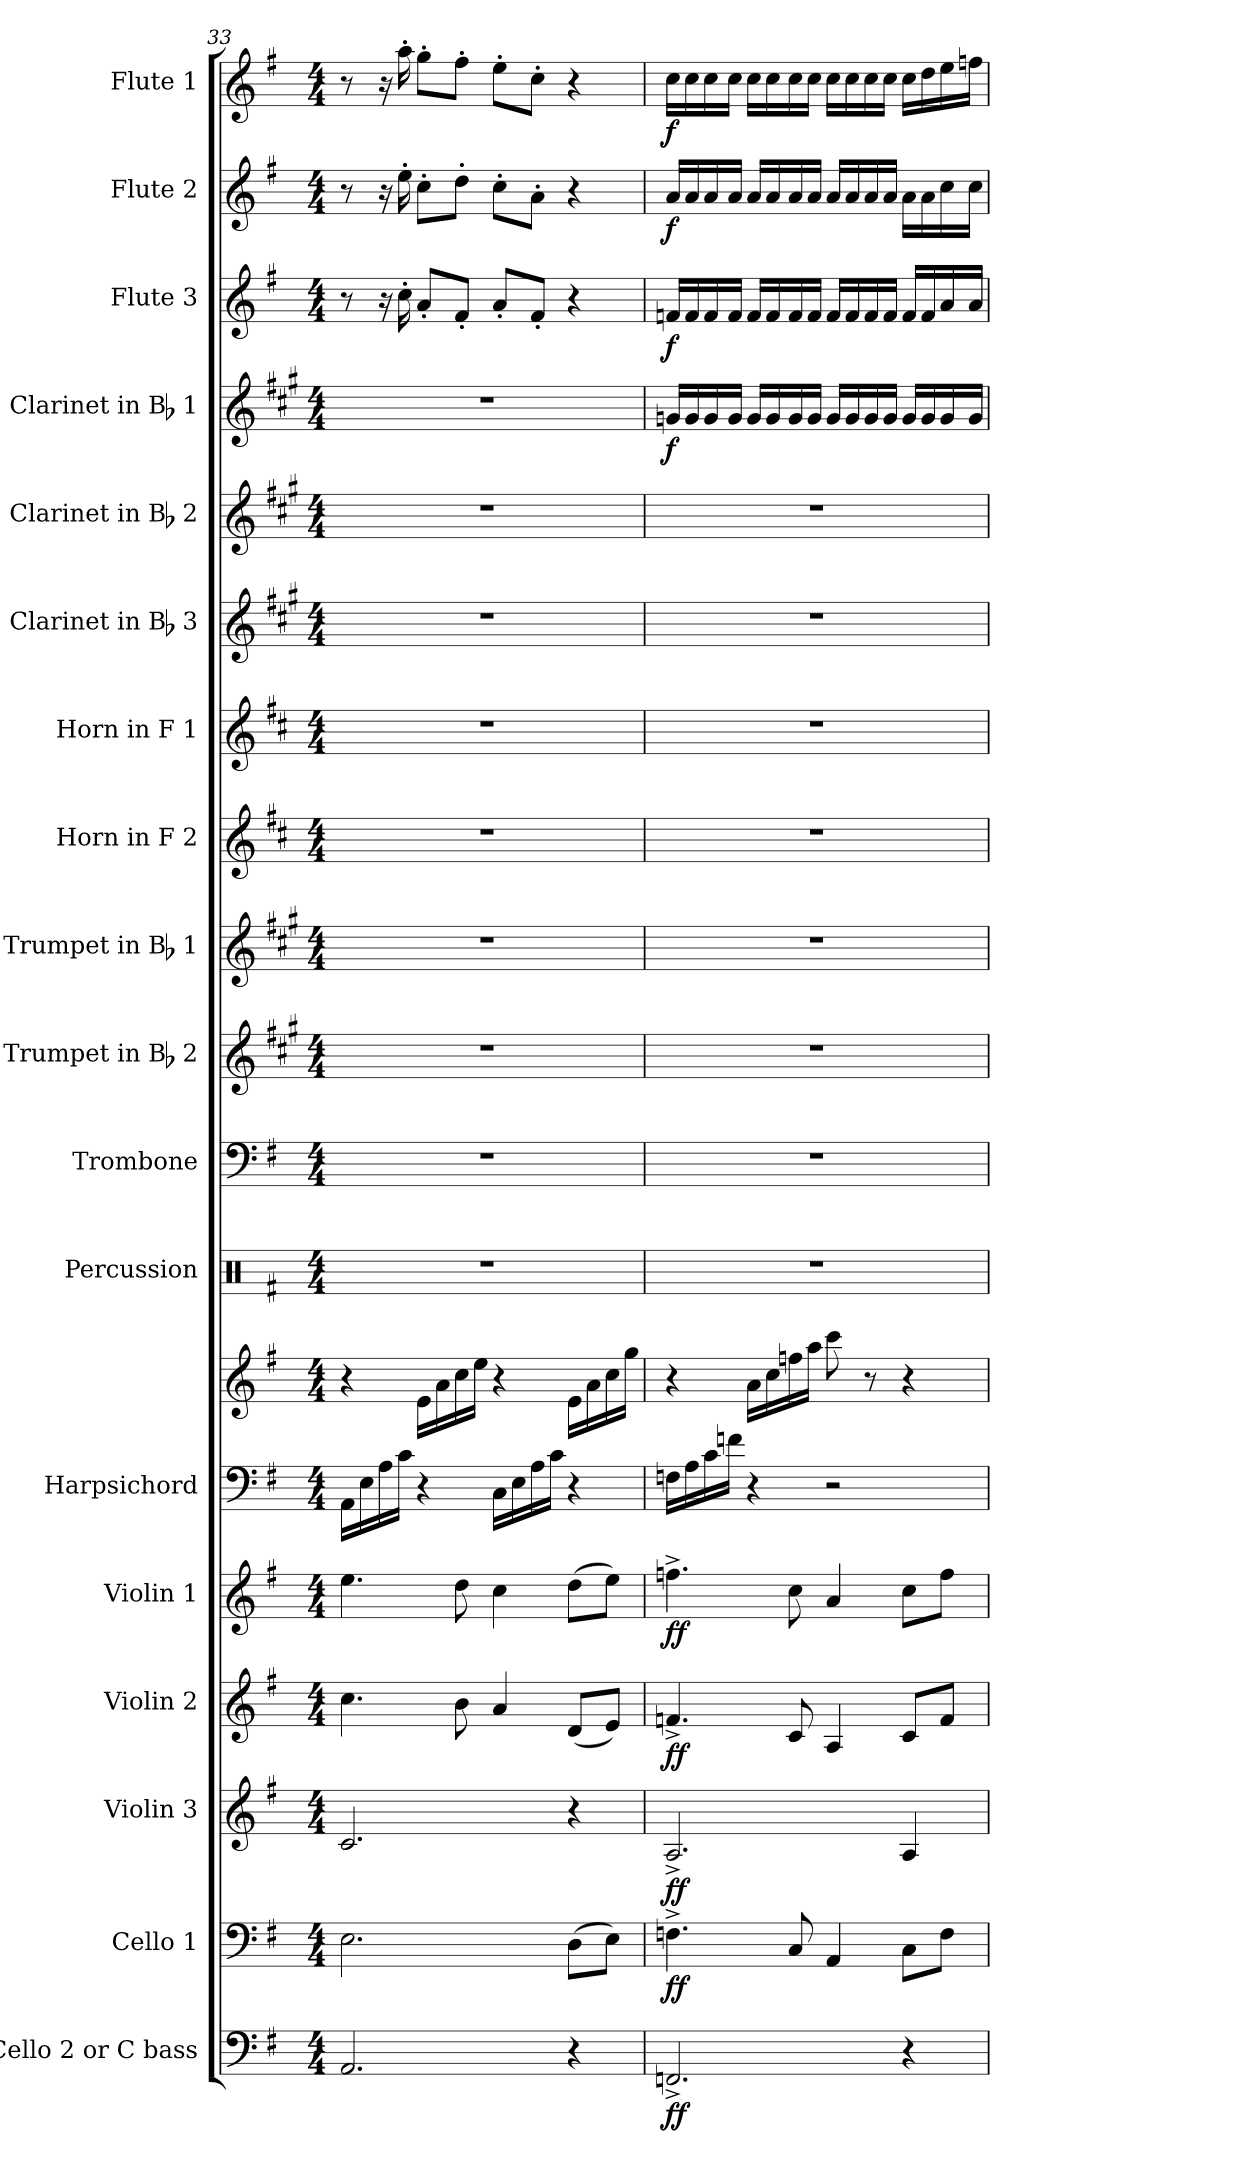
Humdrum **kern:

**kern	**dynam	**kern	**dynam	**kern	**dynam	**kern	**dynam	**kern	**dynam	**kern	**kern	**kern	**kern	**kern	**kern	**kern	**kern	**kern	**kern	**kern	**dynam	**kern	**dynam	**kern	**dynam	**kern	**dynam
*part18	*part18	*part17	*part17	*part16	*part16	*part15	*part15	*part14	*part14	*part13	*part13	*part12	*part11	*part10	*part9	*part8	*part7	*part6	*part5	*part4	*part4	*part3	*part3	*part2	*part2	*part1	*part1
*staff19	*staff19	*staff18	*staff18	*staff17	*staff17	*staff16	*staff16	*staff15	*staff15	*staff14	*staff13	*staff12	*staff11	*staff10	*staff9	*staff8	*staff7	*staff6	*staff5	*staff4	*staff4	*staff3	*staff3	*staff2	*staff2	*staff1	*staff1
*I"Cello 2 or C bass	*	*I"Cello 1	*	*I"Violin 3	*	*I"Violin 2	*	*I"Violin 1	*	*I"Harpsichord	*	*I"Percussion	*I"Trombone	*I"Trumpet in Bb 2	*I"Trumpet in Bb 1	*I"Horn in F 2	*I"Horn in F 1	*I"Clarinet in Bb 3	*I"Clarinet in Bb 2	*I"Clarinet in Bb 1	*	*I"Flute 3	*	*I"Flute 2	*	*I"Flute 1	*
*	*	*	*	*I'Vln. 3	*	*I'Vln. 2	*	*I'Vln. 1	*	*I'Hpschd.	*	*I'Perc.	*I'Tbn.	*	*	*I'Hn. 2	*I'Hn. 1	*	*	*	*	*I'Fl. 3	*	*I'Fl. 2	*	*I'Fl. 1	*
*clefF4	*	*clefF4	*	*clefG2	*	*clefG2	*	*clefG2	*	*clefF4	*clefG2	*clefX	*clefF4	*clefG2	*clefG2	*clefG2	*clefG2	*clefG2	*clefG2	*clefG2	*	*clefG2	*	*clefG2	*	*clefG2	*
*	*	*	*	*	*	*	*	*	*	*	*	*	*	*ITrd1c2	*ITrd1c2	*ITrd4c7	*ITrd4c7	*ITrd1c2	*ITrd1c2	*ITrd1c2	*	*	*	*	*	*	*
*k[f#]	*	*k[f#]	*	*k[f#]	*	*k[f#]	*	*k[f#]	*	*k[f#]	*k[f#]	*k[f#]	*k[f#]	*k[f#]	*k[f#]	*k[f#]	*k[f#]	*k[f#]	*k[f#]	*k[f#]	*	*k[f#]	*	*k[f#]	*	*k[f#]	*
*e:	*	*e:	*	*e:	*	*e:	*	*e:	*	*e:	*e:	*e:	*e:	*e:	*e:	*e:	*e:	*e:	*e:	*e:	*	*e:	*	*e:	*	*e:	*
*M4/4	*	*M4/4	*	*M4/4	*	*M4/4	*	*M4/4	*	*M4/4	*M4/4	*M4/4	*M4/4	*M4/4	*M4/4	*M4/4	*M4/4	*M4/4	*M4/4	*M4/4	*	*M4/4	*	*M4/4	*	*M4/4	*
=33	=33	=33	=33	=33	=33	=33	=33	=33	=33	=33	=33	=33	=33	=33	=33	=33	=33	=33	=33	=33	=33	=33	=33	=33	=33	=33	=33
2.AA/	.	2.E\	.	2.c/	.	4.cc\	.	4.ee\	.	16AA\LL	4r	1r	1r	1r	1r	1r	1r	1r	1r	1r	.	8r	.	8r	.	8r	.
.	.	.	.	.	.	.	.	.	.	16E\	.	.	.	.	.	.	.	.	.	.	.	.	.	.	.	.	.
.	.	.	.	.	.	.	.	.	.	16A\	.	.	.	.	.	.	.	.	.	.	.	16r	.	16r	.	16r	.
.	.	.	.	.	.	.	.	.	.	16c\JJ	.	.	.	.	.	.	.	.	.	.	.	16cc'\	.	16ee'\	.	16aa'\	.
.	.	.	.	.	.	.	.	.	.	4r	16e\LL	.	.	.	.	.	.	.	.	.	.	8a'/L	.	8cc'\L	.	8gg'\L	.
.	.	.	.	.	.	.	.	.	.	.	16a\	.	.	.	.	.	.	.	.	.	.	.	.	.	.	.	.
.	.	.	.	.	.	8b\	.	8dd\	.	.	16cc\	.	.	.	.	.	.	.	.	.	.	8f#'/J	.	8dd'\J	.	8ff#'\J	.
.	.	.	.	.	.	.	.	.	.	.	16ee\JJ	.	.	.	.	.	.	.	.	.	.	.	.	.	.	.	.
.	.	.	.	.	.	4a/	.	4cc\	.	16C\LL	4r	.	.	.	.	.	.	.	.	.	.	8a'/L	.	8cc'\L	.	8ee'\L	.
.	.	.	.	.	.	.	.	.	.	16E\	.	.	.	.	.	.	.	.	.	.	.	.	.	.	.	.	.
.	.	.	.	.	.	.	.	.	.	16A\	.	.	.	.	.	.	.	.	.	.	.	8f#'/J	.	8a'\J	.	8cc'\J	.
.	.	.	.	.	.	.	.	.	.	16c\JJ	.	.	.	.	.	.	.	.	.	.	.	.	.	.	.	.	.
4r	.	(>8D\L	.	4r	.	(8d/L	.	(>8dd\L	.	4r	16e\LL	.	.	.	.	.	.	.	.	.	.	4r	.	4r	.	4r	.
.	.	.	.	.	.	.	.	.	.	.	16a\	.	.	.	.	.	.	.	.	.	.	.	.	.	.	.	.
.	.	8E\J)	.	.	.	8e/J)	.	8ee\J)	.	.	16cc\	.	.	.	.	.	.	.	.	.	.	.	.	.	.	.	.
.	.	.	.	.	.	.	.	.	.	.	16gg\JJ	.	.	.	.	.	.	.	.	.	.	.	.	.	.	.	.
!!LO:PB:g=z
=34	=34	=34	=34	=34	=34	=34	=34	=34	=34	=34	=34	=34	=34	=34	=34	=34	=34	=34	=34	=34	=34	=34	=34	=34	=34	=34	=34
!	!LO:DY:b	!	!LO:DY:b	!	!LO:DY:b	!	!LO:DY:b	!	!LO:DY:b	!	!	!	!	!	!	!	!	!	!	!	!LO:DY:b	!	!LO:DY:b	!	!LO:DY:b	!	!LO:DY:b
2.FFn^/	ff	4.Fn^\	ff	2.A^/	ff	4.fn^/	ff	4.ffn^\	ff	16Fn\LL	4r	1r	1r	1r	1r	1r	1r	1r	1r	16fn/LL	f	16fn/LL	f	16a/LL	f	16cc\LL	f
.	.	.	.	.	.	.	.	.	.	16A\	.	.	.	.	.	.	.	.	.	16f/	.	16f/	.	16a/	.	16cc\	.
.	.	.	.	.	.	.	.	.	.	16c\	.	.	.	.	.	.	.	.	.	16f/	.	16f/	.	16a/	.	16cc\	.
.	.	.	.	.	.	.	.	.	.	16fn\JJ	.	.	.	.	.	.	.	.	.	16f/JJ	.	16f/JJ	.	16a/JJ	.	16cc\JJ	.
.	.	.	.	.	.	.	.	.	.	4r	16a\LL	.	.	.	.	.	.	.	.	16f/LL	.	16f/LL	.	16a/LL	.	16cc\LL	.
.	.	.	.	.	.	.	.	.	.	.	16cc\	.	.	.	.	.	.	.	.	16f/	.	16f/	.	16a/	.	16cc\	.
.	.	8C/	.	.	.	8c/	.	8cc\	.	.	16ffn\	.	.	.	.	.	.	.	.	16f/	.	16f/	.	16a/	.	16cc\	.
.	.	.	.	.	.	.	.	.	.	.	16aa\JJ	.	.	.	.	.	.	.	.	16f/JJ	.	16f/JJ	.	16a/JJ	.	16cc\JJ	.
.	.	4AA/	.	.	.	4A/	.	4a/	.	2r	8ccc\	.	.	.	.	.	.	.	.	16f/LL	.	16f/LL	.	16a/LL	.	16cc\LL	.
.	.	.	.	.	.	.	.	.	.	.	.	.	.	.	.	.	.	.	.	16f/	.	16f/	.	16a/	.	16cc\	.
.	.	.	.	.	.	.	.	.	.	.	8r	.	.	.	.	.	.	.	.	16f/	.	16f/	.	16a/	.	16cc\	.
.	.	.	.	.	.	.	.	.	.	.	.	.	.	.	.	.	.	.	.	16f/JJ	.	16f/JJ	.	16a/JJ	.	16cc\JJ	.
4r	.	8C\L	.	4A/	.	8c/L	.	8cc\L	.	.	4r	.	.	.	.	.	.	.	.	16f/LL	.	16f/LL	.	16a\LL	.	16cc\LL	.
.	.	.	.	.	.	.	.	.	.	.	.	.	.	.	.	.	.	.	.	16f/	.	16f/	.	16a\	.	16dd\	.
.	.	8F\J	.	.	.	8f/J	.	8ff\J	.	.	.	.	.	.	.	.	.	.	.	16f/	.	16a/	.	16cc\	.	16ee\	.
.	.	.	.	.	.	.	.	.	.	.	.	.	.	.	.	.	.	.	.	16f/JJ	.	16a/JJ	.	16cc\JJ	.	16ffn\JJ	.
=	=	=	=	=	=	=	=	=	=	=	=	=	=	=	=	=	=	=	=	=	=	=	=	=	=	=	=
*-	*-	*-	*-	*-	*-	*-	*-	*-	*-	*-	*-	*-	*-	*-	*-	*-	*-	*-	*-	*-	*-	*-	*-	*-	*-	*-	*-
